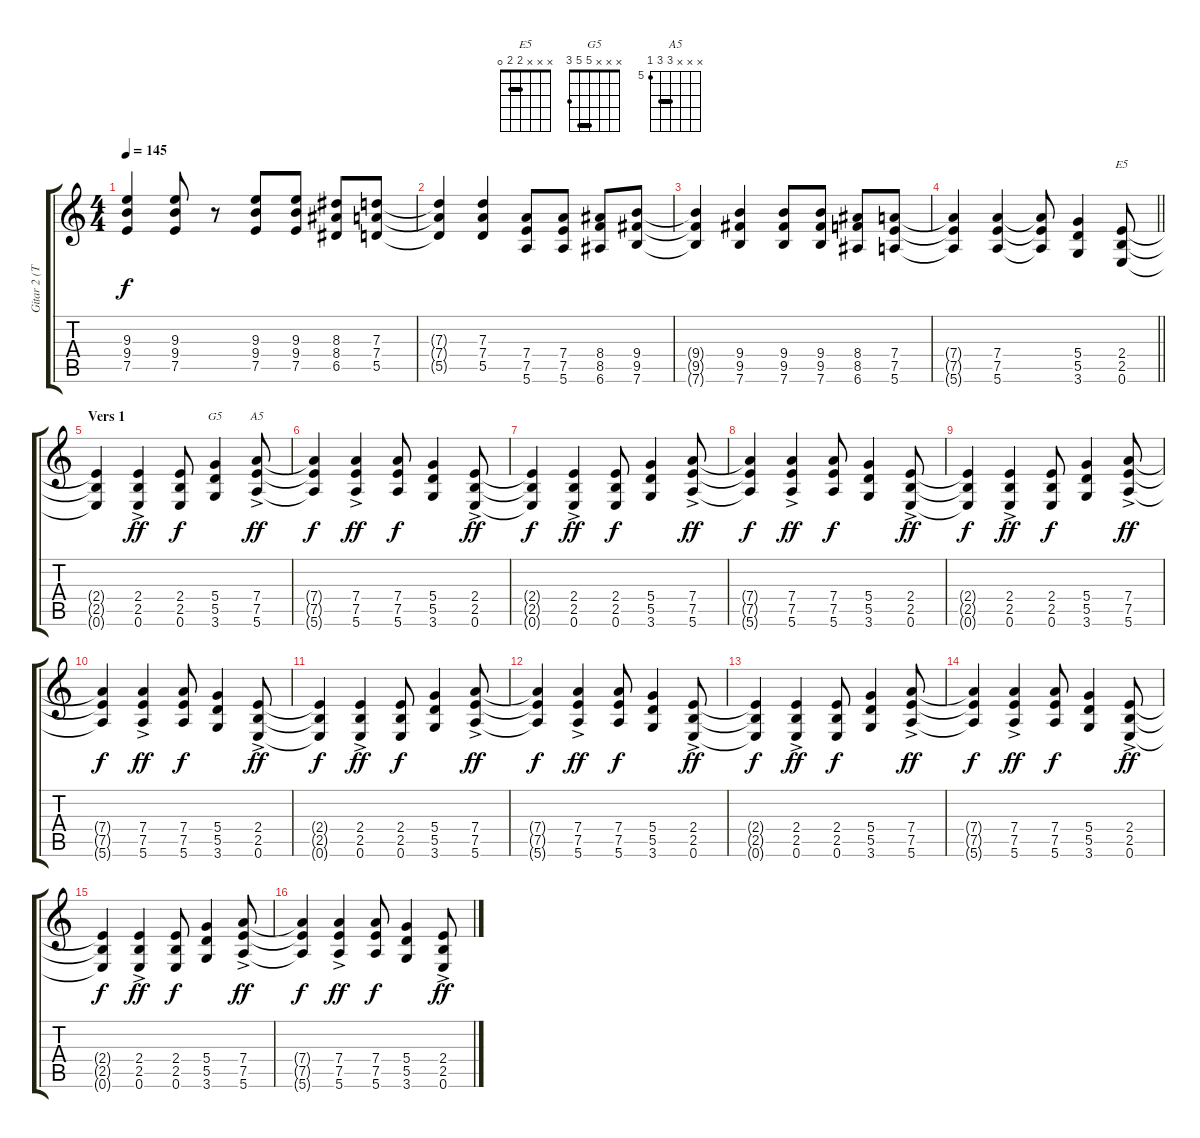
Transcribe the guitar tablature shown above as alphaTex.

\track ("Gitar 2 (Tore)" "Gitar 2 (T") {instrument overdrivenguitar}
\staff {score tabs}
\tuning (E4 B3 G3 D3 A2 E2) {hide}
\chord ("E5" x x x 2 2 0) {barre 2}
\chord ("G5" x x x 5 5 3) {barre 5}
\chord ("A5" x x x 7 7 5) {firstfret 5 barre 7}
\ts (4 4)
\tempo 145
\clef g2
\ks c
(9.3{t} 9.4{t} 7.5{t}).4{dy f} (9.3 9.4 7.5).8 r.8 (9.3 9.4 7.5).8 (9.3 9.4 7.5).8 (8.3 8.4 6.5).8 (7.3 7.4 5.5).8 |
(7.3{t} 7.4{t} 5.5{t}).4 (7.3 7.4 5.5).4 (7.4 7.5 5.6).8 (7.4 7.5 5.6).8 (8.4 8.5 6.6).8 (9.4 9.5 7.6).8 |
(9.4{t} 9.5{t} 7.6{t}).4 (9.4 9.5 7.6).4 (9.4 9.5 7.6).8 (9.4 9.5 7.6).8 (8.4 8.5 6.6).8 (7.4 7.5 5.6).8 |
\barLineRight lightlight
(7.4{t} 7.5{t} 5.6{t}).4 (7.4 7.5 5.6).4 (7.4{t} 7.5{t} 5.6{t}).8 (5.4 5.5 3.6).4 (2.4 2.5 0.6).8{ch "E5"} |
\section ("" "Vers 1")
(2.4{t} 2.5{t} 0.6{t}).4 (2.4 2.5 0.6{ac}).4{dy ff} (2.4 2.5 0.6).8{dy f} (5.4 5.5 3.6).4{ch "G5"} (7.4{ac} 7.5 5.6).8{ch "A5" dy ff} |
(7.4{t} 7.5{t} 5.6{t}).4{dy f} (7.4 7.5 5.6{ac}).4{dy ff} (7.4 7.5 5.6).8{dy f} (5.4 5.5 3.6).4 (2.4{ac} 2.5 0.6).8{dy ff} |
(2.4{t} 2.5{t} 0.6{t}).4{dy f} (2.4 2.5 0.6{ac}).4{dy ff} (2.4 2.5 0.6).8{dy f} (5.4 5.5 3.6).4 (7.4{ac} 7.5 5.6).8{dy ff} |
(7.4{t} 7.5{t} 5.6{t}).4{dy f} (7.4 7.5 5.6{ac}).4{dy ff} (7.4 7.5 5.6).8{dy f} (5.4 5.5 3.6).4 (2.4{ac} 2.5 0.6).8{dy ff} |
(2.4{t} 2.5{t} 0.6{t}).4{dy f} (2.4 2.5 0.6{ac}).4{dy ff} (2.4 2.5 0.6).8{dy f} (5.4 5.5 3.6).4 (7.4{ac} 7.5 5.6).8{dy ff} |
(7.4{t} 7.5{t} 5.6{t}).4{dy f} (7.4 7.5 5.6{ac}).4{dy ff} (7.4 7.5 5.6).8{dy f} (5.4 5.5 3.6).4 (2.4{ac} 2.5 0.6).8{dy ff} |
(2.4{t} 2.5{t} 0.6{t}).4{dy f} (2.4 2.5 0.6{ac}).4{dy ff} (2.4 2.5 0.6).8{dy f} (5.4 5.5 3.6).4 (7.4{ac} 7.5 5.6).8{dy ff} |
(7.4{t} 7.5{t} 5.6{t}).4{dy f} (7.4 7.5 5.6{ac}).4{dy ff} (7.4 7.5 5.6).8{dy f} (5.4 5.5 3.6).4 (2.4{ac} 2.5 0.6).8{dy ff} |
(2.4{t} 2.5{t} 0.6{t}).4{dy f} (2.4 2.5 0.6{ac}).4{dy ff} (2.4 2.5 0.6).8{dy f} (5.4 5.5 3.6).4 (7.4{ac} 7.5 5.6).8{dy ff} |
(7.4{t} 7.5{t} 5.6{t}).4{dy f} (7.4 7.5 5.6{ac}).4{dy ff} (7.4 7.5 5.6).8{dy f} (5.4 5.5 3.6).4 (2.4{ac} 2.5 0.6).8{dy ff} |
(2.4{t} 2.5{t} 0.6{t}).4{dy f} (2.4 2.5 0.6{ac}).4{dy ff} (2.4 2.5 0.6).8{dy f} (5.4 5.5 3.6).4 (7.4{ac} 7.5 5.6).8{dy ff} |
(7.4{t} 7.5{t} 5.6{t}).4{dy f} (7.4 7.5 5.6{ac}).4{dy ff} (7.4 7.5 5.6).8{dy f} (5.4 5.5 3.6).4 (2.4{ac} 2.5 0.6).8{dy ff}
